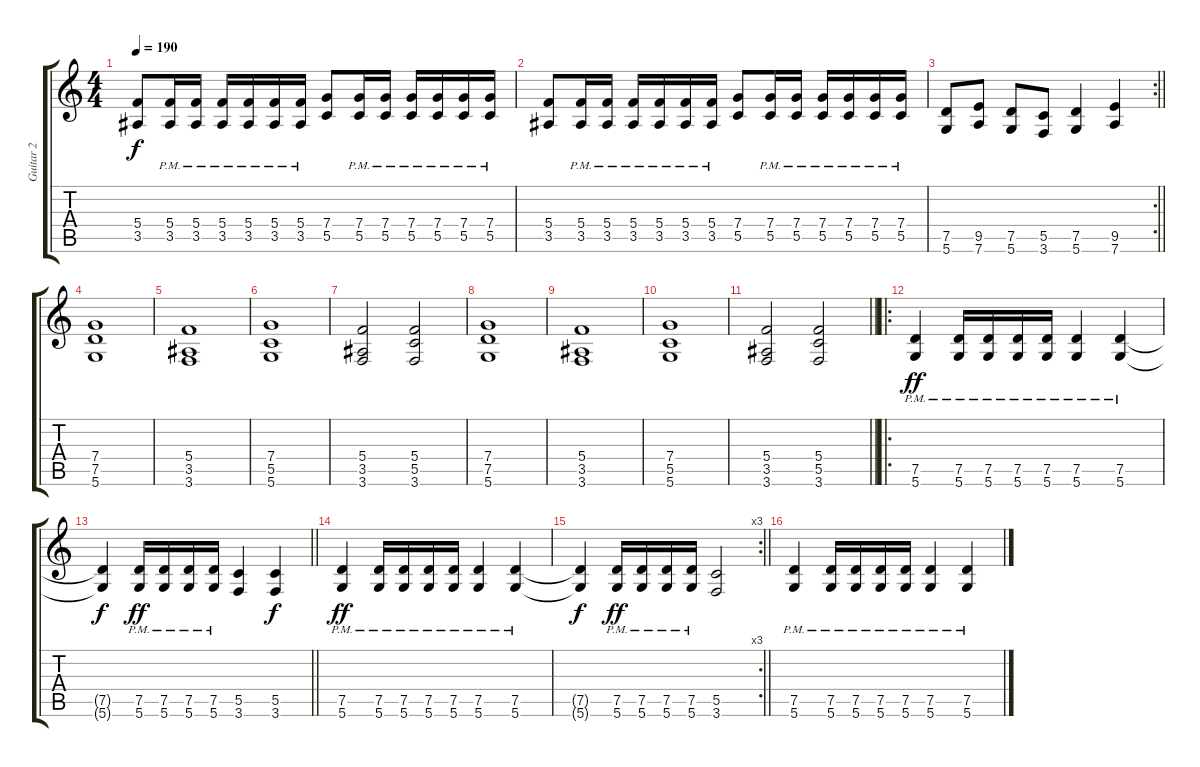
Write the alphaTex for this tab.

\track ("Guitar 2" "Guitar 2") {instrument distortionguitar}
\staff {score tabs}
\tuning (D4 A3 F3 C3 G2 D2) {hide}
\ts (4 4)
\tempo 190
\clef g2
\ks c
(5.4 3.5).8{dy f} (5.4{pm} 3.5{pm}).16 (5.4{pm} 3.5{pm}).16 (5.4{pm} 3.5{pm}).16 (5.4{pm} 3.5{pm}).16 (5.4{pm} 3.5{pm}).16 (5.4{pm} 3.5{pm}).16 (7.4 5.5).8 (7.4{pm} 5.5{pm}).16 (7.4{pm} 5.5{pm}).16 (7.4{pm} 5.5{pm}).16 (7.4{pm} 5.5{pm}).16 (7.4{pm} 5.5{pm}).16 (7.4{pm} 5.5{pm}).16 |
(5.4 3.5).8 (5.4{pm} 3.5{pm}).16 (5.4{pm} 3.5{pm}).16 (5.4{pm} 3.5{pm}).16 (5.4{pm} 3.5{pm}).16 (5.4{pm} 3.5{pm}).16 (5.4{pm} 3.5{pm}).16 (7.4 5.5).8 (7.4{pm} 5.5{pm}).16 (7.4{pm} 5.5{pm}).16 (7.4{pm} 5.5{pm}).16 (7.4{pm} 5.5{pm}).16 (7.4{pm} 5.5{pm}).16 (7.4{pm} 5.5{pm}).16 |
\rc 2
\barLineRight lightlight
(7.5 5.6).8 (9.5 7.6).8 (7.5 5.6).8 (5.5 3.6).8 (7.5 5.6).4 (9.5 7.6).4 |
\section ("" "")
(7.4 7.5 5.6).1 |
(5.4 3.5 3.6).1 |
(7.4 5.5 5.6).1 |
(5.4 3.5 3.6).2 (5.4 5.5 3.6).2 |
(7.4 7.5 5.6).1 |
(5.4 3.5 3.6).1 |
(7.4 5.5 5.6).1 |
\barLineRight lightlight
(5.4 3.5 3.6).2 (5.4 5.5 3.6).2 |
\ro
\section ("" "")
(7.5{pm} 5.6{pm}).4{dy ff} (7.5{pm} 5.6{pm}).16 (7.5{pm} 5.6{pm}).16 (7.5{pm} 5.6{pm}).16 (7.5{pm} 5.6{pm}).16 (7.5{pm} 5.6{pm}).4 (7.5{pm} 5.6{pm}).4 |
\barLineRight lightlight
(7.5{t} 5.6{t}).4{dy f} (7.5{pm} 5.6{pm}).16{dy ff} (7.5{pm} 5.6{pm}).16 (7.5{pm} 5.6{pm}).16 (7.5{pm} 5.6{pm}).16 (5.5 3.6).4 (5.5 3.6).4{dy f} |
(7.5{pm} 5.6{pm}).4{dy ff} (7.5{pm} 5.6{pm}).16 (7.5{pm} 5.6{pm}).16 (7.5{pm} 5.6{pm}).16 (7.5{pm} 5.6{pm}).16 (7.5{pm} 5.6{pm}).4 (7.5{pm} 5.6{pm}).4 |
\rc 3
\barLineRight lightlight
(7.5{t} 5.6{t}).4{dy f} (7.5{pm} 5.6{pm}).16{dy ff} (7.5{pm} 5.6{pm}).16 (7.5{pm} 5.6{pm}).16 (7.5{pm} 5.6{pm}).16 (5.5 3.6).2 |
(7.5{pm} 5.6{pm}).4 (7.5{pm} 5.6{pm}).16 (7.5{pm} 5.6{pm}).16 (7.5{pm} 5.6{pm}).16 (7.5{pm} 5.6{pm}).16 (7.5{pm} 5.6{pm}).4 (7.5{pm} 5.6{pm}).4
